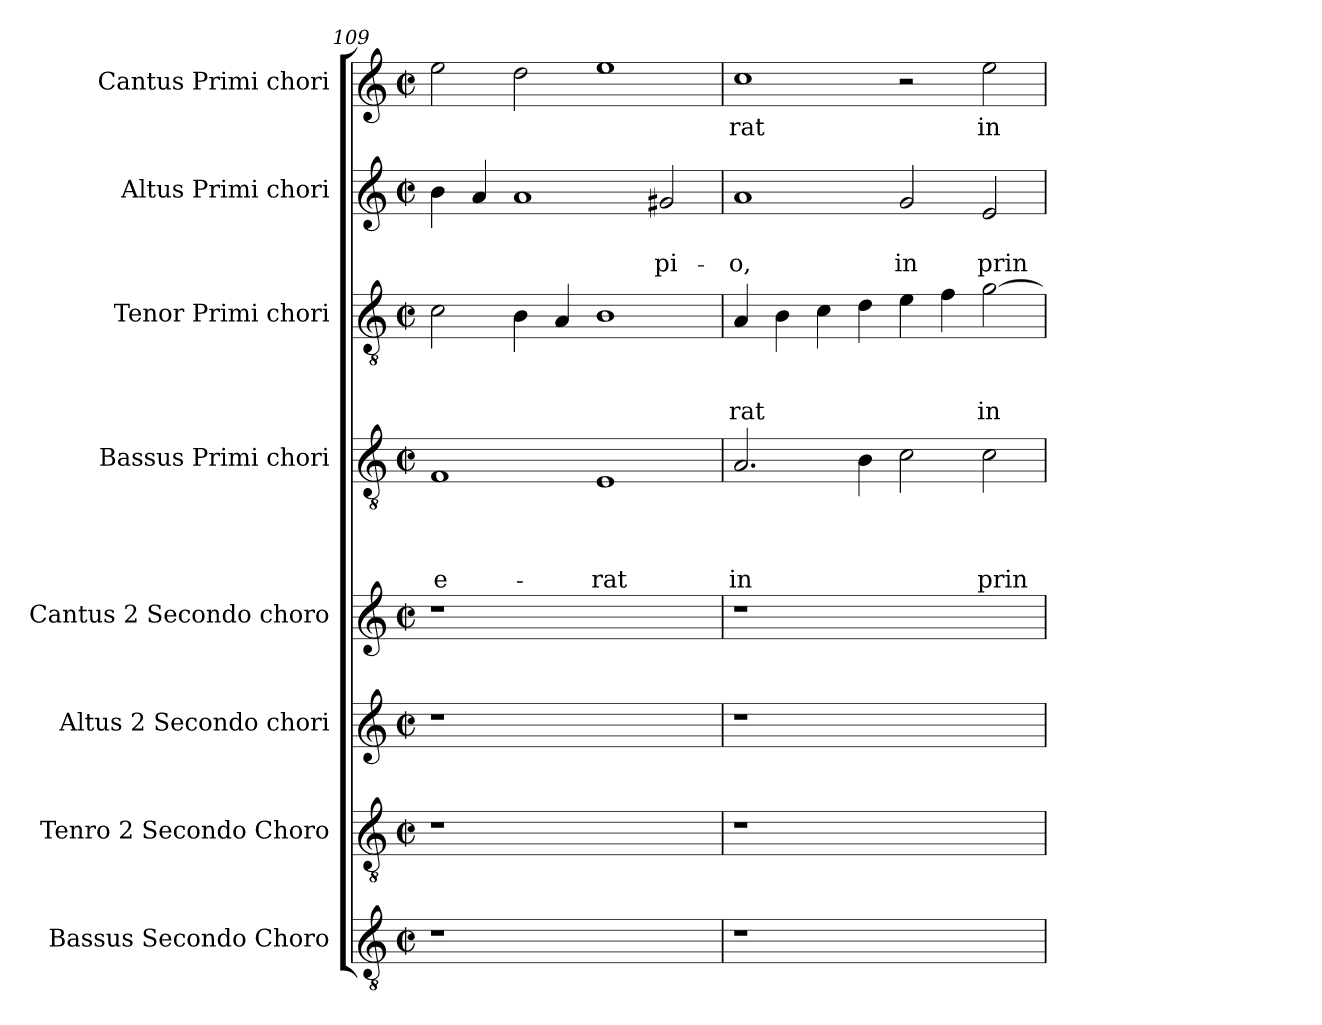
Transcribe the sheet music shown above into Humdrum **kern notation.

**kern	**kern	**kern	**kern	**kern	**text	**text	**text	**text	**kern	**text	**text	**text	**kern	**text	**text	**kern	**text
*part8	*part7	*part6	*part5	*part4	*part4	*part4	*part4	*part4	*part3	*part3	*part3	*part3	*part2	*part2	*part2	*part1	*part1
*staff8	*staff7	*staff6	*staff5	*staff4	*staff4	*staff4	*staff4	*staff4	*staff3	*staff3	*staff3	*staff3	*staff2	*staff2	*staff2	*staff1	*staff1
*I"Bassus Secondo Choro	*I"Tenro 2 Secondo Choro	*I"Altus 2 Secondo chori	*I"Cantus 2 Secondo choro	*I"Bassus Primi chori	*	*	*	*	*I"Tenor Primi chori	*	*	*	*I"Altus Primi chori	*	*	*I"Cantus Primi chori	*
*I'Ch	*I'Ch	*I'Ch	*I'Ch	*I'Ch	*	*	*	*	*I'Ch	*	*	*	*I'Ch	*	*	*I'Ch	*
*clefGv2	*clefGv2	*clefG2	*clefG2	*clefGv2	*	*	*	*	*clefGv2	*	*	*	*clefG2	*	*	*clefG2	*
*k[]	*k[]	*k[]	*k[]	*k[]	*	*	*	*	*k[]	*	*	*	*k[]	*	*	*k[]	*
*C:	*C:	*C:	*C:	*C:	*	*	*	*	*C:	*	*	*	*C:	*	*	*C:	*
*M2/2	*M2/2	*M2/2	*M2/2	*M2/2	*	*	*	*	*M2/2	*	*	*	*M2/2	*	*	*M2/2	*
*met(c|)	*met(c|)	*met(c|)	*met(c|)	*met(c|)	*	*	*	*	*met(c|)	*	*	*	*met(c|)	*	*	*met(c|)	*
=109	=109	=109	=109	=109	=109	=109	=109	=109	=109	=109	=109	=109	=109	=109	=109	=109	=109
!	!	!	!	!	!	!	!	!LO:LY:b:rj	!	!	!	!	!	!	!	!	!
1r	1r	1r	1r	1F	.	.	.	e-	2c\	.	.	.	4b\	.	.	2ee\	.
.	.	.	.	.	.	.	.	.	.	.	.	.	4a/	.	.	.	.
.	.	.	.	.	.	.	.	.	4B\	.	.	.	1a	.	.	2dd\	.
.	.	.	.	.	.	.	.	.	4A/	.	.	.	.	.	.	.	.
!	!	!	!	!	!	!	!	!LO:LY:b	!	!	!	!	!	!	!	!	!
1ryy	1ryy	1ryy	1ryy	1E	.	.	.	-rat	1B	.	.	.	.	.	.	1ee	.
!	!	!	!	!	!	!	!	!	!	!	!	!	!	!	!LO:LY:b	!	!
.	.	.	.	.	.	.	.	.	.	.	.	.	2g#X/	.	-pi-	.	.
=110	=110	=110	=110	=110	=110	=110	=110	=110	=110	=110	=110	=110	=110	=110	=110	=110	=110
!	!	!	!	!	!	!	!	!LO:LY:b	!	!	!	!LO:LY:b	!	!	!LO:LY:b	!	!LO:LY:b
1r	1r	1r	1r	2.A/	.	.	.	in	4A/	.	.	-rat	1a	.	-o,	1cc	-rat
.	.	.	.	.	.	.	.	.	4B\	.	.	.	.	.	.	.	.
.	.	.	.	.	.	.	.	.	4c\	.	.	.	.	.	.	.	.
.	.	.	.	4B\	.	.	.	.	4d\	.	.	.	.	.	.	.	.
!	!	!	!	!	!	!	!	!	!	!	!	!	!	!	!LO:LY:b	!	!
1ryy	1ryy	1ryy	1ryy	2c\	.	.	.	.	4e\	.	.	.	2g/	.	in	2r	.
.	.	.	.	.	.	.	.	.	4f\	.	.	.	.	.	.	.	.
!	!	!	!	!	!	!	!	!LO:LY:b	!	!	!	!LO:LY:b	!	!	!LO:LY:b	!	!LO:LY:b
.	.	.	.	2c\	.	.	.	prin-	[>2g\	.	.	in	2e/	.	prin-	2ee\	in
=	=	=	=	=	=	=	=	=	=	=	=	=	=	=	=	=	=
*-	*-	*-	*-	*-	*-	*-	*-	*-	*-	*-	*-	*-	*-	*-	*-	*-	*-
